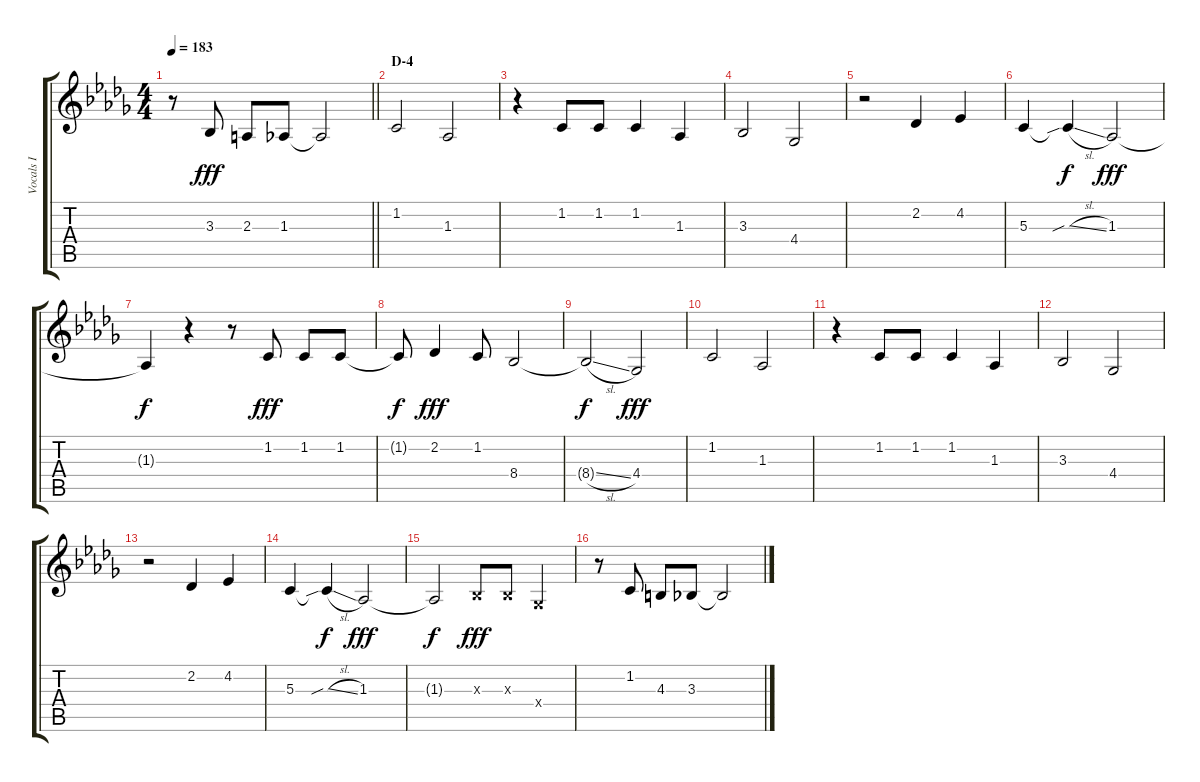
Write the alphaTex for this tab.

\track ("Vocals I" "Vocals I") {instrument voiceoohs}
\staff {score tabs}
\tuning (E4 B3 G3 D3 A2 E2) {hide}
\ts (4 4)
\tempo 183
\clef g2
\barLineRight lightlight
\ks db
r.8{dy fff} 3.3.8 2.3.8 1.3.8 1.3{t}.2 |
\section ("" "D-4")
1.2.2 1.3.2 |
r.4 1.2.8 1.2.8 1.2.4 1.3.4 |
3.3.2 4.4.2 |
r.2 2.2.4 4.2.4 |
5.3.4 5.3{sib sl t}.4{dy f} 1.3.2{dy fff} |
1.3{t}.4{dy f} r.4 r.8 1.2.8{dy fff} 1.2.8 1.2.8 |
1.2{t}.8{dy f} 2.2.4{dy fff} 1.2.8 8.4.2 |
8.4{sl t}.2{dy f} 4.4.2{dy fff} |
1.2.2 1.3.2 |
r.4 1.2.8 1.2.8 1.2.4 1.3.4 |
3.3.2 4.4.2 |
r.2 2.2.4 4.2.4 |
5.3.4 5.3{sib sl t}.4{dy f} 1.3.2{dy fff} |
1.3{t}.2{dy f} 3.3{x}.8{dy fff} 3.3{x}.8 4.4{x}.4 |
r.8 1.2.8 4.3.8 3.3.8 3.3{t}.2
